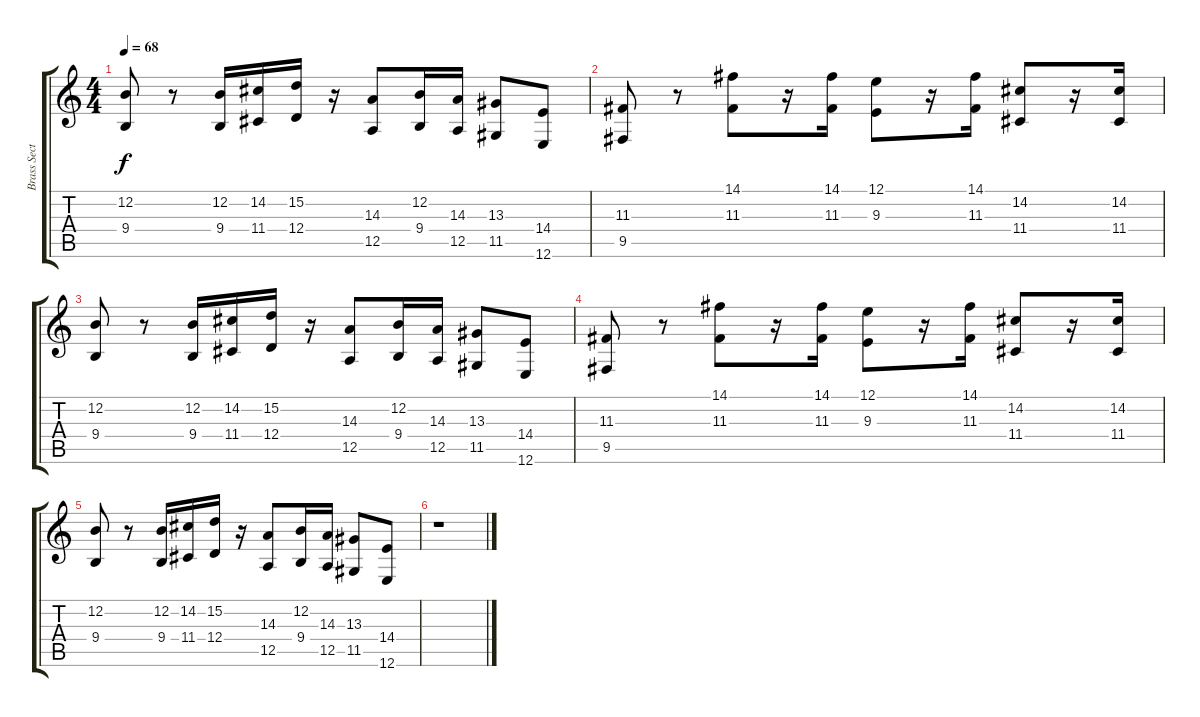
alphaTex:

\track ("Brass Section" "Brass Sect") {instrument synthbrass1}
\staff {score tabs}
\tuning (E4 B3 G3 D3 A2 E2) {hide}
\ts (4 4)
\tempo 68
\clef g2
\ks c
(12.2 9.4).8{dy f} r.8 (12.2 9.4).16 (14.2 11.4).16 (15.2 12.4).16 r.16 (14.3 12.5).8 (12.2 9.4).16 (14.3 12.5).16 (13.3 11.5).8 (14.4 12.6).8 |
(11.3 9.5).8 r.8 (14.1 11.3).8 r.16 (14.1 11.3).16 (12.1 9.3).8 r.16 (14.1 11.3).16 (14.2 11.4).8 r.16 (14.2 11.4).16 |
(12.2 9.4).8 r.8 (12.2 9.4).16 (14.2 11.4).16 (15.2 12.4).16 r.16 (14.3 12.5).8 (12.2 9.4).16 (14.3 12.5).16 (13.3 11.5).8 (14.4 12.6).8 |
(11.3 9.5).8 r.8 (14.1 11.3).8 r.16 (14.1 11.3).16 (12.1 9.3).8 r.16 (14.1 11.3).16 (14.2 11.4).8 r.16 (14.2 11.4).16 |
(12.2 9.4).8 r.8 (12.2 9.4).16 (14.2 11.4).16 (15.2 12.4).16 r.16 (14.3 12.5).8 (12.2 9.4).16 (14.3 12.5).16 (13.3 11.5).8 (14.4 12.6).8 |
r.1
